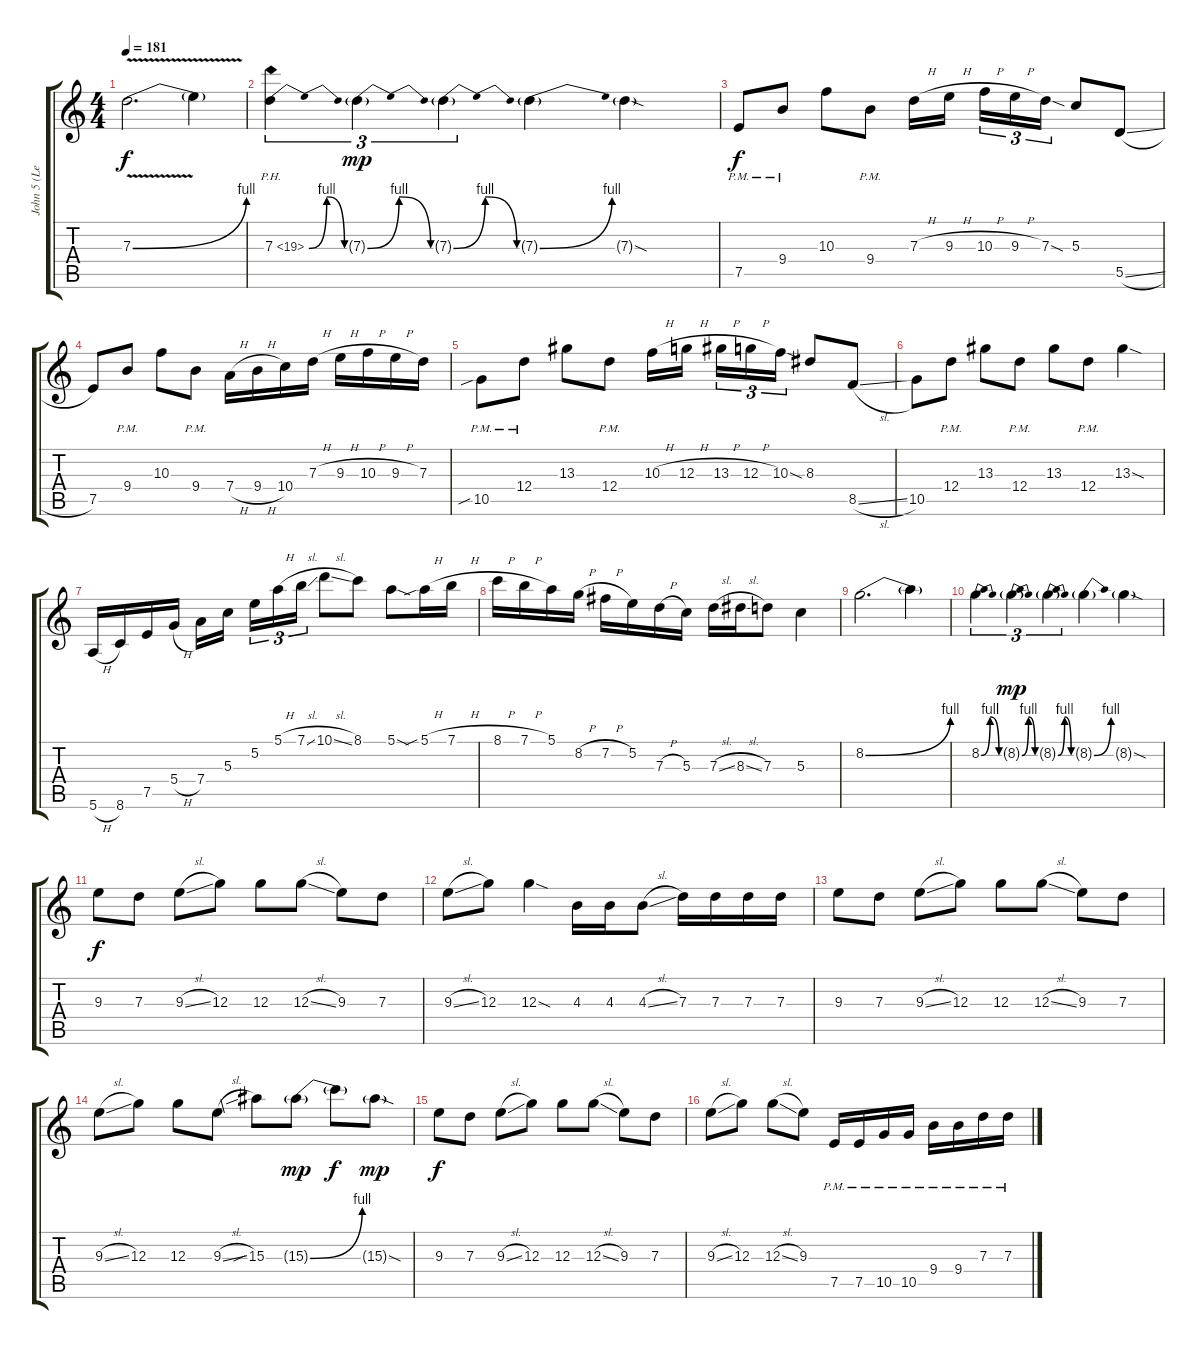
\track ("John 5 (Lead)" "John 5 (Le") {instrument electricguitarjazz}
\staff {score tabs}
\tuning (E4 B3 G3 D3 A2 E2) {hide}
\ts (4 4)
\tempo 181
\clef g2
\ks c
7.3{be (bend 0 0 60 4) v}.2{d dy f} 7.3{t}.4 |
7.3{be (bendrelease 0 0 15 4 15 4 60 0) ph 12}.4{tu (3 2)} 7.3{be (bendrelease 0 0 15 4 15 4 60 0) g}.4{tu (3 2) dy mp} 7.3{be (bendrelease 0 0 15 4 15 4 60 0) g}.4{tu (3 2)} 7.3{be (bend 0 0 60 4) g}.4 7.3{sod g}.4 |
7.5{pm}.8{dy f} 9.4{pm}.8 10.3.8 9.4{pm}.8 7.3{h}.16 9.3{h}.16{beam splitsecondary} 10.3{h}.16{tu (3 2)} 9.3{h}.16{tu (3 2)} 7.3{sod}.16{tu (3 2)} 5.3.8 5.5{sl}.8 |
7.5.8 9.4{pm}.8 10.3.8 9.4{pm}.8 7.4{h}.16 9.4{h}.16 10.4.16 7.3{h}.16 9.3{h}.16 10.3{h}.16 9.3{h}.16 7.3.16 |
10.5{sib pm}.8 12.4{pm}.8 13.3.8 12.4{pm}.8 10.3{h}.16 12.3{h}.16{beam splitsecondary} 13.3{h}.16{tu (3 2)} 12.3{h}.16{tu (3 2)} 10.3{sod}.16{tu (3 2)} 8.3.8 8.5{sl}.8 |
10.5.8 12.4{pm}.8 13.3.8 12.4{pm}.8 13.3.8 12.4{pm}.8 13.3{sod}.4 |
5.6{h}.16 8.6.16 7.5.16 5.4{h}.16 7.4.16 5.3.16{beam splitsecondary} 5.2.16{tu (3 2)} 5.1{h}.16{tu (3 2)} 7.1{sl}.16{tu (3 2)} 10.1{sl}.8 8.1.8 5.1{sod}.8 5.1{sib h}.16 7.1{h}.16 |
8.1{h}.16 7.1{h}.16 5.1.16 8.2{h}.16 7.2{h}.16 5.2.16 7.3{h}.16 5.3.16 7.3{sl}.16 8.3{sl}.16 7.3.8 5.3.4 |
8.2{be (bend 0 0 60 4)}.2{d} 8.2{t}.4 |
8.2{be (bendrelease 0 0 15 4 15 4 60 0)}.4{tu (3 2)} 8.2{be (bendrelease 0 0 15 4 15 4 60 0) g}.4{tu (3 2) dy mp} 8.2{be (bendrelease 0 0 15 4 15 4 60 0) g}.4{tu (3 2)} 8.2{be (bend 0 0 60 4) g}.4 8.2{sod g}.4 |
9.3.8{dy f} 7.3.8 9.3{sl}.8 12.3.8 12.3.8 12.3{sl}.8 9.3.8 7.3.8 |
9.3{sl}.8 12.3.8 12.3{sod}.4 4.3.16 4.3.16 4.3{sl}.8 7.3.16 7.3.16 7.3.16 7.3.16 |
9.3.8 7.3.8 9.3{sl}.8 12.3.8 12.3.8 12.3{sl}.8 9.3.8 7.3.8 |
9.3{sl}.8 12.3.8 12.3.8 9.3{sl}.8 15.3{sib}.8 15.3{be (bend 0 0 60 4) g}.8{dy mp} 15.3{t}.8{dy f} 15.3{sod g}.8{dy mp} |
9.3.8{dy f} 7.3.8 9.3{sl}.8 12.3.8 12.3.8 12.3{sl}.8 9.3.8 7.3.8 |
9.3{sl}.8 12.3.8 12.3{sl}.8 9.3.8 7.5{pm}.16 7.5{pm}.16 10.5{pm}.16 10.5{pm}.16 9.4{pm}.16 9.4{pm}.16 7.3{pm}.16 7.3{pm}.16
